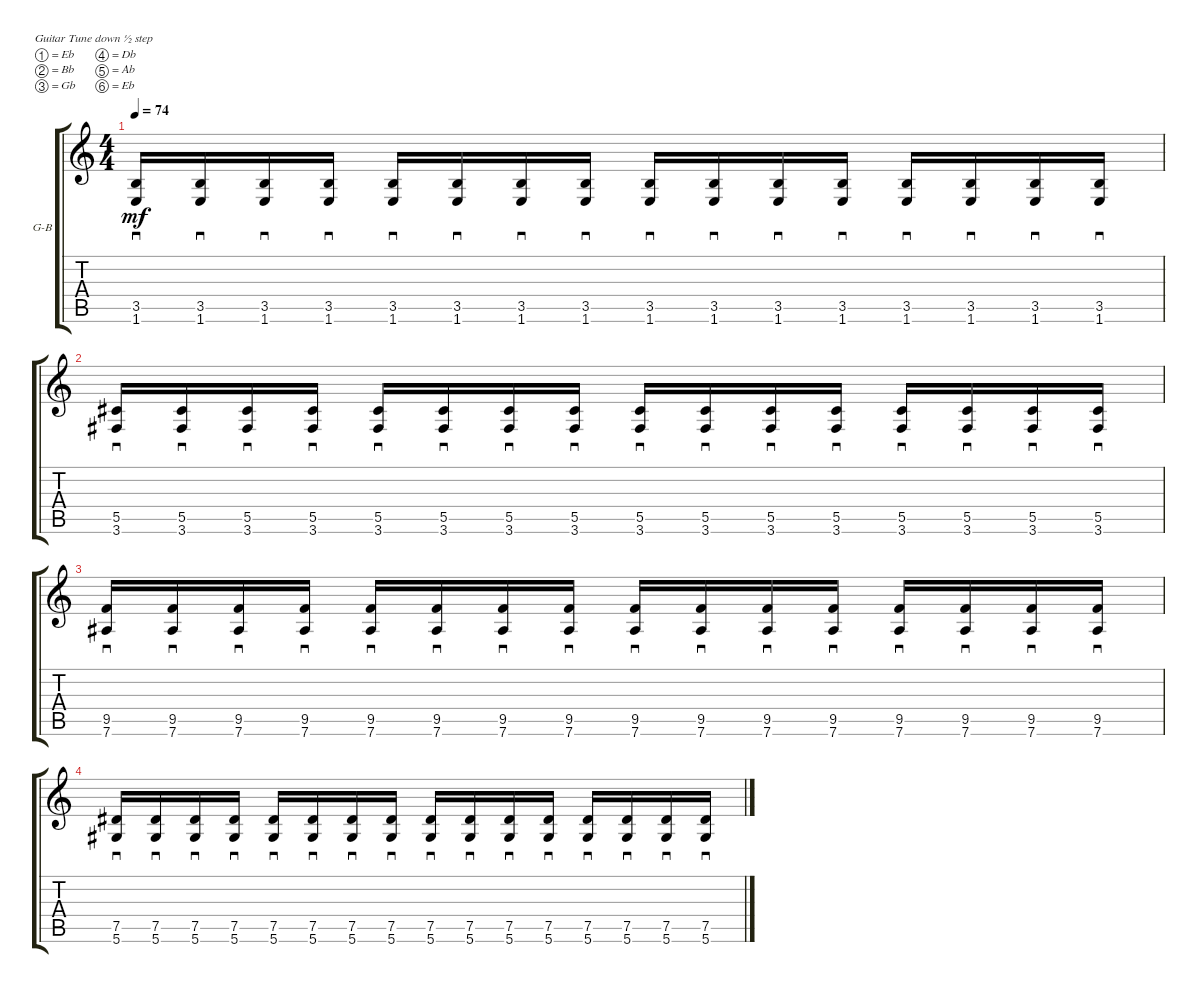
\defaultSystemsLayout 4
\bracketExtendMode groupsimilarinstruments
\firstSystemTrackNameOrientation horizontal
\otherSystemsTrackNameOrientation horizontal
\track ("Guitar Base" "G-B") {multiBarRest instrument acousticguitarsteel}
\staff {score tabs}
\tuning (Eb4 Bb3 Gb3 Db3 Ab2 Eb2)
\ts (4 4)
\tempo 74
\clef g2
\ks c
(1.6 3.5).16{sd dy mf} (1.6 3.5).16{sd} (1.6 3.5).16{sd} (1.6 3.5).16{sd} (1.6 3.5).16{sd} (1.6 3.5).16{sd} (1.6 3.5).16{sd} (1.6 3.5).16{sd} (1.6 3.5).16{sd} (1.6 3.5).16{sd} (1.6 3.5).16{sd} (1.6 3.5).16{sd} (1.6 3.5).16{sd} (1.6 3.5).16{sd} (1.6 3.5).16{sd} (1.6 3.5).16{sd} |
(5.5 3.6).16{sd} (5.5 3.6).16{sd} (5.5 3.6).16{sd} (5.5 3.6).16{sd} (5.5 3.6).16{sd} (5.5 3.6).16{sd} (5.5 3.6).16{sd} (5.5 3.6).16{sd} (5.5 3.6).16{sd} (5.5 3.6).16{sd} (5.5 3.6).16{sd} (5.5 3.6).16{sd} (5.5 3.6).16{sd} (5.5 3.6).16{sd} (5.5 3.6).16{sd} (5.5 3.6).16{sd} |
(7.6 9.5).16{sd} (7.6 9.5).16{sd} (7.6 9.5).16{sd} (7.6 9.5).16{sd} (7.6 9.5).16{sd} (7.6 9.5).16{sd} (7.6 9.5).16{sd} (7.6 9.5).16{sd} (7.6 9.5).16{sd} (7.6 9.5).16{sd} (7.6 9.5).16{sd} (7.6 9.5).16{sd} (7.6 9.5).16{sd} (7.6 9.5).16{sd} (7.6 9.5).16{sd} (7.6 9.5).16{sd} |
(5.6 7.5).16{sd} (5.6 7.5).16{sd} (5.6 7.5).16{sd} (5.6 7.5).16{sd} (5.6 7.5).16{sd} (5.6 7.5).16{sd} (5.6 7.5).16{sd} (5.6 7.5).16{sd} (5.6 7.5).16{sd} (5.6 7.5).16{sd} (5.6 7.5).16{sd} (5.6 7.5).16{sd} (5.6 7.5).16{sd} (5.6 7.5).16{sd} (5.6 7.5).16{sd} (5.6 7.5).16{sd}
